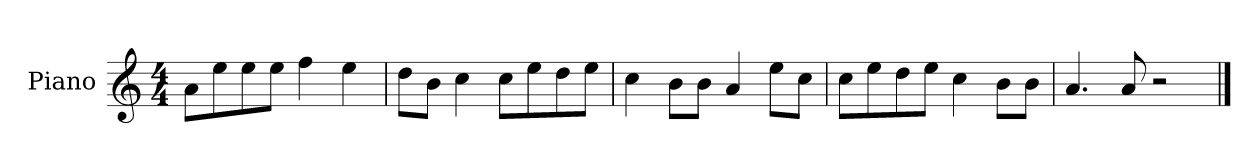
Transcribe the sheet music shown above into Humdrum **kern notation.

**kern
*part1
*staff1
*I"Piano
*I'P-no
*clefG2
*k[]
*M4/4
*MM90
=1
8a\L
8ee\
8ee\
8ee\J
4ff\
4ee\
=2
8dd\L
8b\J
4cc\
8cc\L
8ee\
8dd\
8ee\J
=3
4cc\
8b\L
8b\J
4a/
8ee\L
8cc\J
=4
8cc\L
8ee\
8dd\
8ee\J
4cc\
8b\L
8b\J
=5
4.a/
8a/
2r
==
*-
